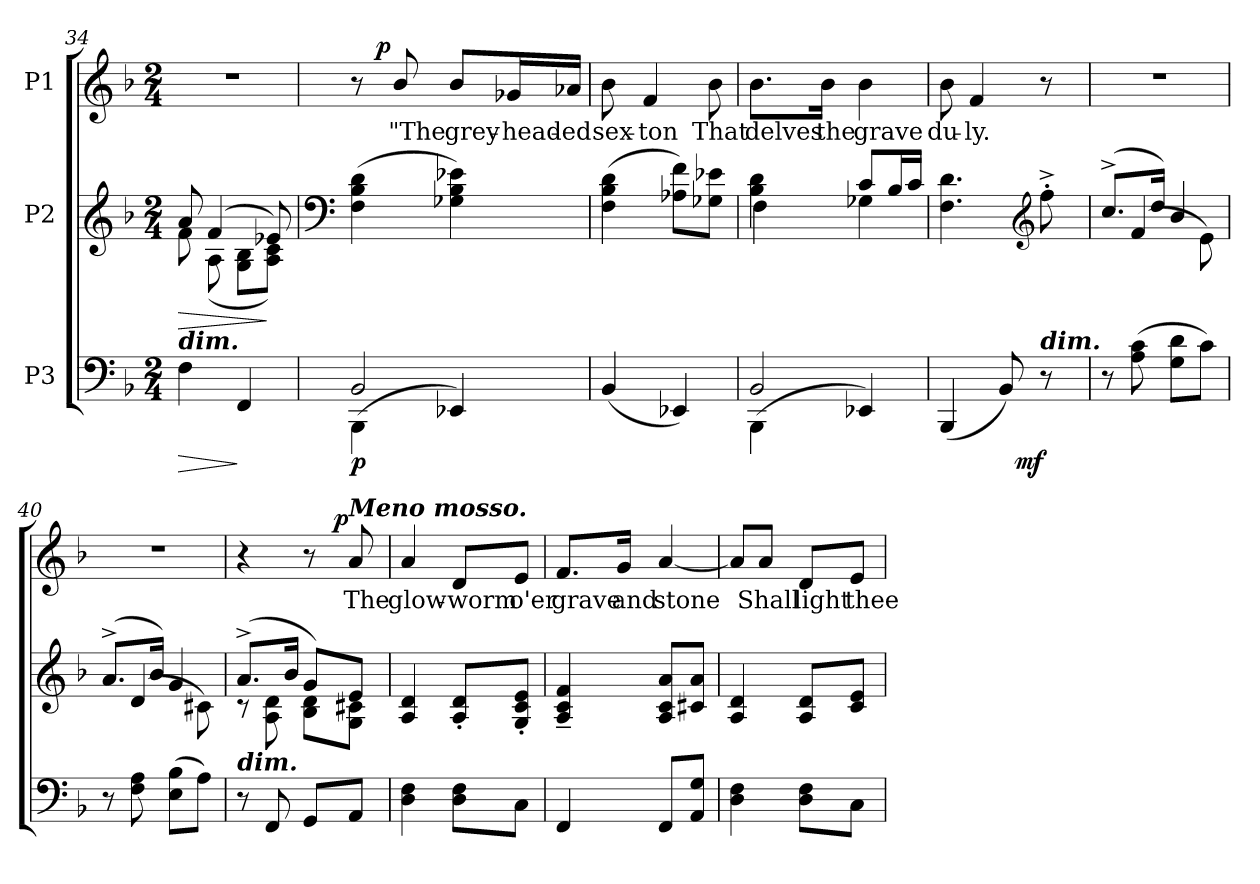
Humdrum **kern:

**kern	**dynam	**kern	**dynam	**kern	**text	**dynam
*part3	*part3	*part2	*part2	*part1	*part1	*part1
*staff3	*staff3	*staff2	*staff2	*staff1	*staff1	*staff1
*I"P3	*	*I"P2	*	*I"P1	*	*
*clefF4	*	*clefG2	*	*clefG2	*	*
*k[b-]	*	*k[b-]	*	*k[b-]	*	*
*F:	*	*F:	*	*F:	*	*
*M2/4	*	*M2/4	*	*M2/4	*	*
=34	=34	=34	=34	=34	=34	=34
!LO:TX:a:Bi:t=dim.	!	!	!	!	!	!
!	!LO:HP:b	!	!LO:HP:b	!LO:N:vis=1	!	!
*	*	*^	*	*	*	*
4Fi\	>	8ai/	8fi\	>	2r	.	.
.	.	(4fi/	(8Ai\	.	.	.	.
4FFi/	]	.	8Gi\ 8B-iL	.	.	.	.
.	.	8e-Xi/)	8Ai\ 8ciJ)	]	.	.	.
*	*	*v	*v	*	*	*	*
=35	=35	=35	=35	=35	=35	=35
*	*	*clefF4	*	*	*	*
*^	*	*	*	*^	*	*
2BB-i/	(4BBB-i\	p	(4Fi\ 4B-i 4di	.	8r	16ryy	.	.
.	.	.	.	.	.	128ryy	.	.
.	.	.	.	.	.	4ryy	.	p
!	!	!	!	!	!	!	!LO:LY:b:color=#000000	!
.	.	.	.	.	8b-i/	.	"The	.
!	!	!	!	!	!	!	!LO:LY:b:color=#000000	!
.	4EE-Xi/)	.	4G-Xi\ 4B-i 4e-Xi)	.	8b-i/L	.	grey-	.
.	.	.	.	.	.	8ryy	.	.
!	!	!	!	!	!	!	!LO:LY:b:color=#000000	!
.	.	.	.	.	16g-Xi/L	.	-head-	.
!	!	!	!	!	!	!	!LO:LY:b:color=#000000	!
.	.	.	.	.	16a-Xi/JJ	.	-ed	.
.	.	.	.	.	.	32..ryy	.	.
*v	*v	*	*	*	*v	*v	*	*
=36	=36	=36	=36	=36	=36	=36
*^	*	*	*	*^	*	*
!	!	!	!	!	!	!	!LO:LY:b:color=#000000	!
*v	*v	*	*	*	*v	*v	*	*
(4BB-i/	.	(4Fi\ 4B-i 4di	.	8b-i\	sex-	.
!	!	!	!	!	!LO:LY:b:color=#000000	!
.	.	.	.	4fi/	-ton	.
4EE-Xi/)	.	8A-Xi\ 8fiL)	.	.	.	.
!	!	!	!	!	!LO:LY:b:color=#000000	!
.	.	8G-Xi\ 8e-XiJ	.	8b-i\	That	.
!!LO:PB:g=z
=37	=37	=37	=37	=37	=37	=37
*^	*	*^	*	*	*	*
!	!	!	!	!	!	!	!LO:LY:b:color=#000000	!
2BB-i/	(4BBB-i\	.	4B-i\ 4di	4Fi\	.	8.b-i\L	delves	.
!	!	!	!	!	!	!	!LO:LY:b:color=#000000	!
.	.	.	.	.	.	16b-i\Jk	the	.
!	!	!	!	!	!	!	!LO:LY:b:color=#000000	!
.	4EE-Xi/)	.	8ci/L	4G-Xi\	.	4b-i\	grave	.
.	.	.	16B-i/L	.	.	.	.	.
.	.	.	16ci/JJ	.	.	.	.	.
*	*	*	*v	*v	*	*	*	*
=38	=38	=38	=38	=38	=38	=38	=38
!	!	!	!	!	!	!LO:LY:b:color=#000000	!
(4BBB-i/	4ryy	.	4.Fi\ 4.di	.	8b-i\	du-	.
!	!	!	!	!	!	!LO:LY:b:color=#000000	!
.	.	.	.	.	4fi/	-ly.	.
8BB-i/)	32ryy	.	.	.	.	.	.
.	256.ryy	.	.	.	.	.	.
.	8ryy	mf	.	.	.	.	.
*	*	*	*clefG2	*	*	*	*
!LO:TX:a:Bi:t=dim.	!	!	!	!	!	!	!
8r	.	.	8ff'^i\	.	8r	.	.
.	16ryy	.	.	.	.	.	.
.	64ryy	.	.	.	.	.	.
.	128ryy	.	.	.	.	.	.
.	512ryy	.	.	.	.	.	.
=39	=39	=39	=39	=39	=39	=39	=39
*	*	*	*^	*	*	*	*
!	!	!	!	!	!	!LO:N:vis=1	!	!
*v	*v	*	*	*	*	*	*	*
8r	.	(8.cc^i/L	8ryy	.	2r	.	.
(8Ai\ 8ci	.	.	(4fi/	.	.	.	.
.	.	16ddi/Jk)	.	.	.	.	.
8Gi\ 8diL	.	4b-i/	.	.	.	.	.
8ci\J)	.	.	8ei\)	.	.	.	.
=40	=40	=40	=40	=40	=40	=40	=40
!	!	!	!	!	!LO:N:vis=1	!	!
8r	.	(8.a^i/L	8ryy	.	2r	.	.
8Fi\ 8Ai	.	.	(4di/	.	.	.	.
.	.	16b-i/Jk)	.	.	.	.	.
(8Ei\ 8B-iL	.	4gi/	.	.	.	.	.
8Ai\J)	.	.	8c#Xi\)	.	.	.	.
!!LO:LB:g=z
=41	=41	=41	=41	=41	=41	=41	=41
*	*	*	*	*	*^	*	*
!LO:TX:a:Bi:t=dim.	!	!	!	!	!	!	!	!
8r	.	(8.a^i/L	8r	.	4r	4ryy	.	.
8FFi/	.	.	8Ai\ 8di	.	.	.	.	.
.	.	16b-i/Jk	.	.	.	.	.	.
8GGi/L	.	8gi/L)	8B-i\ 8diL	.	8r	16ryy	.	.
.	.	.	.	.	.	64ryy	.	.
.	.	.	.	.	.	256ryy	.	.
.	.	.	.	.	.	8ryy	.	p
!	!	!	!	!	!LO:TX:a:Bi:t=Meno mosso.	!	!	!
!	!	!	!	!	!	!	!LO:LY:b:color=#000000	!
8AAi/J	.	8ei/J	8Gi\ 8c#XiJ	.	8ai/	.	The	.
.	.	.	.	.	.	32ryy	.	.
.	.	.	.	.	.	128.ryy	.	.
*	*	*v	*v	*	*	*	*	*
*	*	*	*	*v	*v	*	*
=42	=42	=42	=42	=42	=42	=42
*	*	*^	*	*^	*	*
!	!	!	!	!	!	!	!LO:LY:b:color=#000000	!
*	*	*v	*v	*	*	*	*	*
*	*	*	*	*v	*v	*	*
4Di\ 4Fi	.	4Ai/ 4di	.	4ai/	glow-	.
!	!	!	!	!	!LO:LY:b:color=#000000	!
8Di\ 8FiL	.	8Ai/' 8di'L	.	8di/L	-worm	.
!	!	!	!	!	!LO:LY:b:color=#000000	!
8Ci\J	.	8Gi/' 8ci' 8ei'J	.	8ei/J	o'er	.
=43	=43	=43	=43	=43	=43	=43
!	!	!	!	!	!LO:LY:b:color=#000000	!
4FFi/	.	4Ai/~ 4ci~ 4fi~	.	8.fi/L	grave	.
!	!	!	!	!	!LO:LY:b:color=#000000	!
.	.	.	.	16gi/Jk	and	.
!	!	!	!	!	!LO:LY:b:color=#000000	!
8FFi/L	.	8Ai/ 8ci 8aiL	.	[4ai/	stone	.
8AAi/ 8GiJ	.	8c#Xi/ 8aiJ	.	.	.	.
=44	=44	=44	=44	=44	=44	=44
4Di\ 4Fi	.	4Ai/ 4di	.	8ai/L]	.	.
!	!	!	!	!	!LO:LY:b:color=#000000	!
.	.	.	.	8ai/J	Shall	.
!	!	!	!	!	!LO:LY:b:color=#000000	!
8Di\ 8FiL	.	8Ai/ 8diL	.	8di/L	light	.
!	!	!	!	!	!LO:LY:b:color=#000000	!
8Ci\J	.	8ci/ 8eiJ	.	8ei/J	thee	.
=	=	=	=	=	=	=
*-	*-	*-	*-	*-	*-	*-
